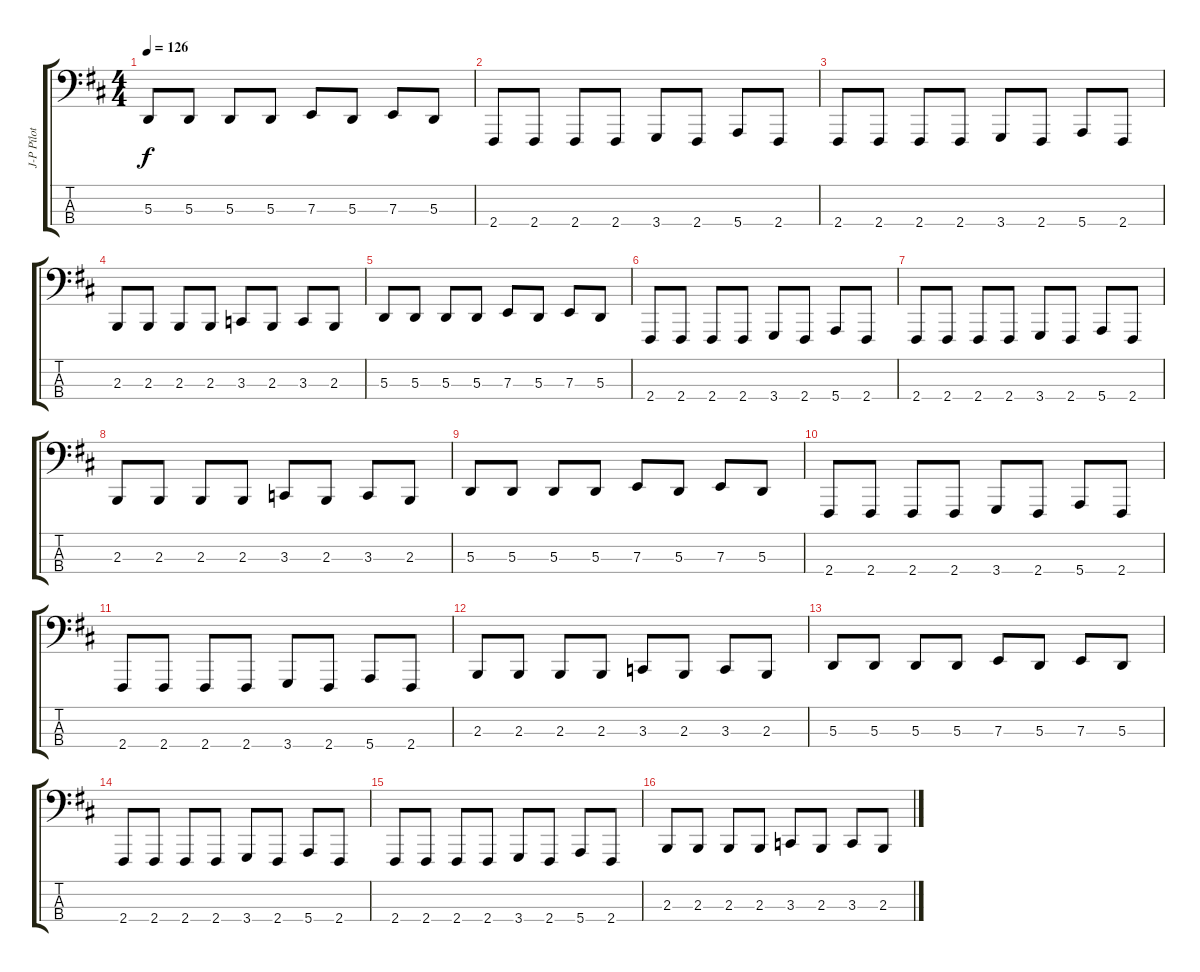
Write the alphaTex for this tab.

\track ("J-P Pïlot (synthé basse)" "J-P Pïlot ") {instrument fx1rain}
\staff {score tabs}
\tuning (G2 D2 A1 E1) {hide}
\ts (4 4)
\tempo 126
\clef f4
\ks d
5.3.8{dy f} 5.3.8 5.3.8 5.3.8 7.3.8 5.3.8 7.3.8 5.3.8 |
2.4.8 2.4.8 2.4.8 2.4.8 3.4.8 2.4.8 5.4.8 2.4.8 |
2.4.8 2.4.8 2.4.8 2.4.8 3.4.8 2.4.8 5.4.8 2.4.8 |
2.3.8 2.3.8 2.3.8 2.3.8 3.3.8 2.3.8 3.3.8 2.3.8 |
5.3.8 5.3.8 5.3.8 5.3.8 7.3.8 5.3.8 7.3.8 5.3.8 |
2.4.8 2.4.8 2.4.8 2.4.8 3.4.8 2.4.8 5.4.8 2.4.8 |
2.4.8 2.4.8 2.4.8 2.4.8 3.4.8 2.4.8 5.4.8 2.4.8 |
2.3.8 2.3.8 2.3.8 2.3.8 3.3.8 2.3.8 3.3.8 2.3.8 |
5.3.8 5.3.8 5.3.8 5.3.8 7.3.8 5.3.8 7.3.8 5.3.8 |
2.4.8 2.4.8 2.4.8 2.4.8 3.4.8 2.4.8 5.4.8 2.4.8 |
2.4.8 2.4.8 2.4.8 2.4.8 3.4.8 2.4.8 5.4.8 2.4.8 |
2.3.8 2.3.8 2.3.8 2.3.8 3.3.8 2.3.8 3.3.8 2.3.8 |
5.3.8 5.3.8 5.3.8 5.3.8 7.3.8 5.3.8 7.3.8 5.3.8 |
2.4.8 2.4.8 2.4.8 2.4.8 3.4.8 2.4.8 5.4.8 2.4.8 |
2.4.8 2.4.8 2.4.8 2.4.8 3.4.8 2.4.8 5.4.8 2.4.8 |
2.3.8 2.3.8 2.3.8 2.3.8 3.3.8 2.3.8 3.3.8 2.3.8
